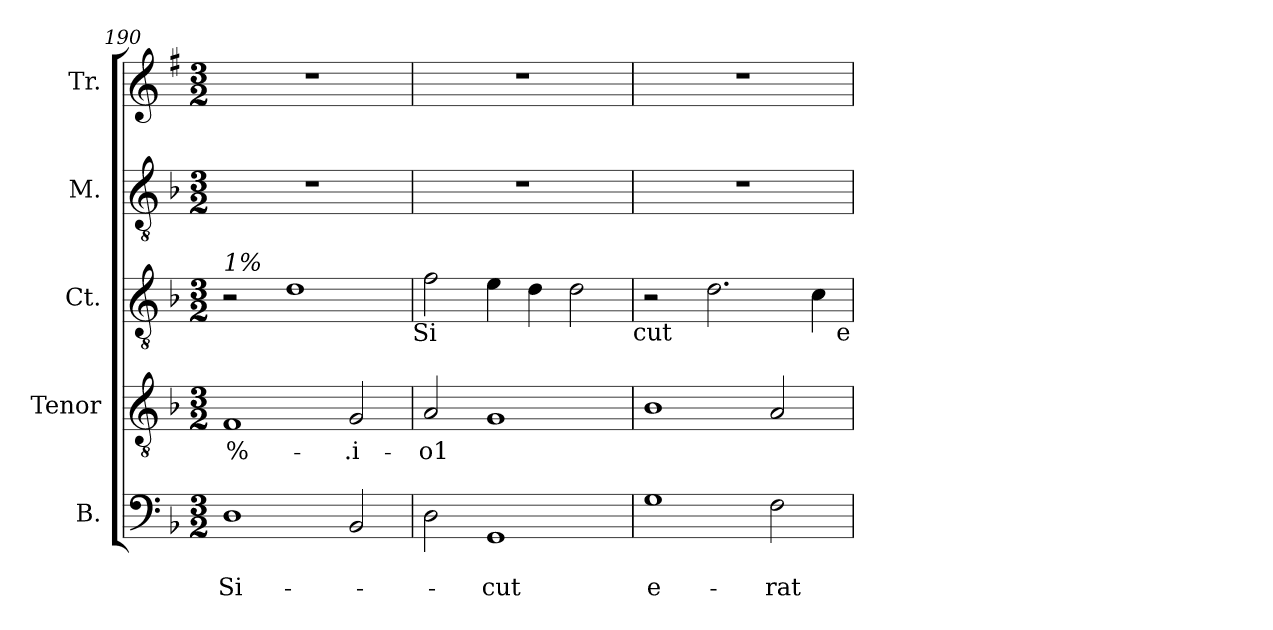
**kern	**text	**text	**kern	**text	**kern	**kern	**kern
*part5	*part5	*part5	*part4	*part4	*part3	*part2	*part1
*staff5	*staff5	*staff5	*staff4	*staff4	*staff3	*staff2	*staff1
*I"B.	*	*	*I"Tenor	*	*I"Ct.	*I"M.	*I"Tr.
*I'B.	*	*	*I'T.	*	*I'Ct.	*I'M.	*I'Tr.
!!LO:LB:g=z
*clefF4	*	*	*clefGv2	*	*clefGv2	*clefGv2	*clefG2
*	*	*	*	*	*	*	*ITrd1c2
*k[b-]	*	*	*k[b-]	*	*k[b-]	*k[b-]	*k[b-]
*F:	*	*	*F:	*	*F:	*F:	*F:
*M3/2	*	*	*M3/2	*	*M3/2	*M3/2	*M3/2
=190	=190	=190	=190	=190	=190	=190	=190
!	!	!	!	!	!LO:TX:a:i:t=1%	!	!
!	!	!LO:LY:b	!	!LO:LY:b	!	!	!
1D	.	Si-	1F	%-	2r	1.r	1.r
.	.	.	.	.	1d	.	.
!	!	!	!	!LO:LY:b	!	!	!
2BB-/	.	.	2G/	-.i-	.	.	.
!	!	!	!	!	!LO:TX:b:t=Si	!	!
=191	=191	=191	=191	=191	=191	=191	=191
!	!	!	!	!LO:LY:b:rj	!	!	!
2D\	.	.	2A/	-o1	2f\	1.r	1.r
!	!	!LO:LY:b	!	!	!	!	!
1GG	.	-cut	1G	.	4e\	.	.
.	.	.	.	.	4d\	.	.
.	.	.	.	.	2d\	.	.
!	!	!	!	!	!LO:TX:b:t=cut	!	!
=192	=192	=192	=192	=192	=192	=192	=192
!	!	!LO:LY:b:rj	!	!	!	!	!
1G	.	e-	1B-	.	2r	1.r	1.r
.	.	.	.	.	2.d\	.	.
!	!	!LO:LY:b	!	!	!	!	!
2F\	.	-rat	2A/	.	.	.	.
.	.	.	.	.	4c\	.	.
!	!	!	!	!	!LO:TX:b:t=e	!	!
=	=	=	=	=	=	=	=
*-	*-	*-	*-	*-	*-	*-	*-
